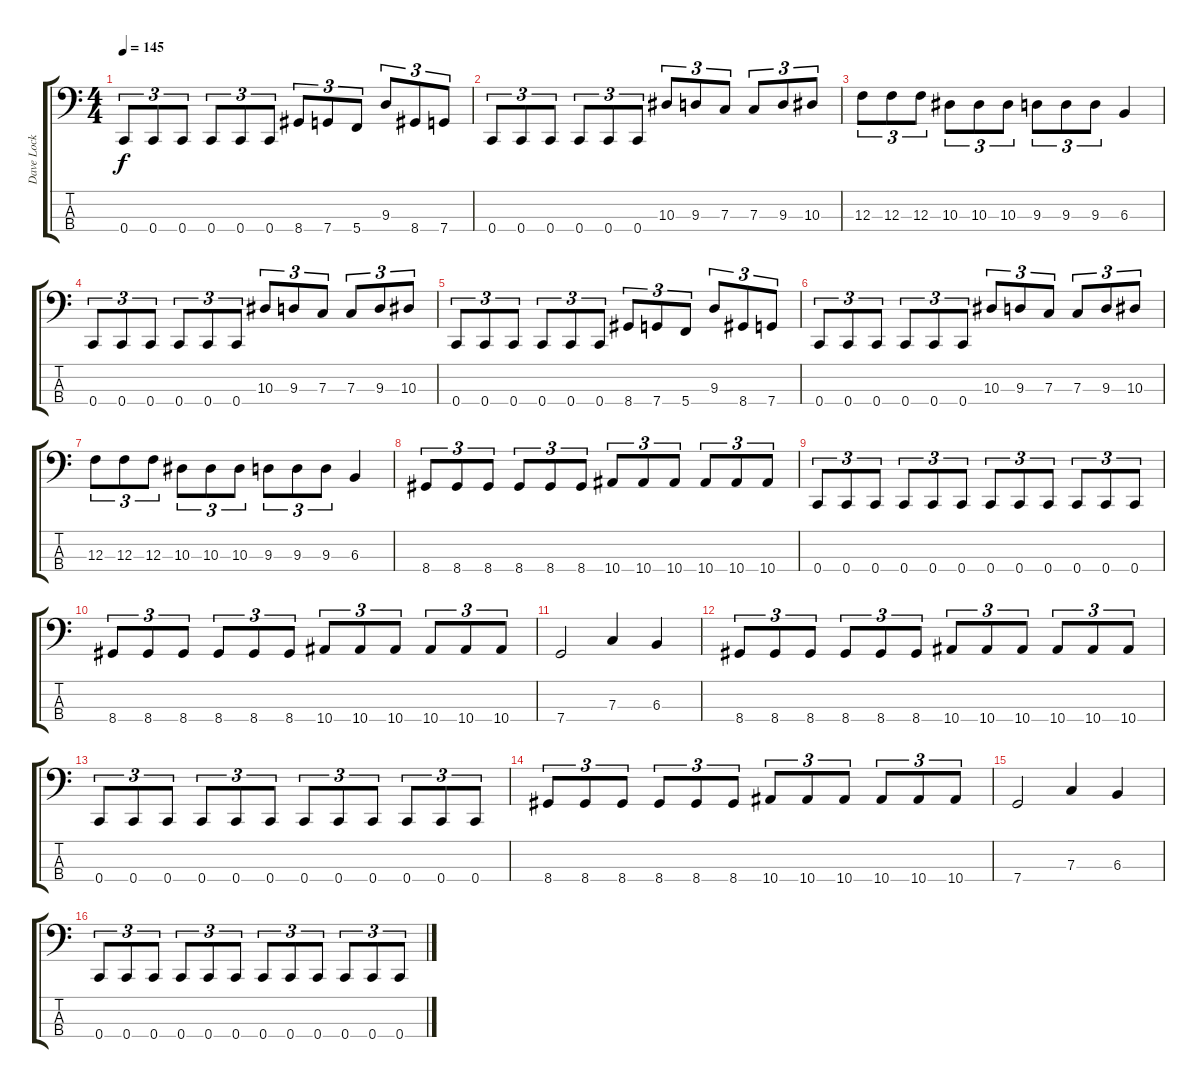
\track ("Dave Lock (Bass)" "Dave Lock ") {instrument electricbasspick}
\staff {score tabs}
\tuning (Eb2 Bb1 F1 C1) {hide}
\ts (4 4)
\tempo 145
\clef f4
\ks c
0.4.8{tu (3 2) dy f} 0.4.8{tu (3 2)} 0.4.8{tu (3 2)} 0.4.8{tu (3 2)} 0.4.8{tu (3 2)} 0.4.8{tu (3 2)} 8.4.8{tu (3 2)} 7.4.8{tu (3 2)} 5.4.8{tu (3 2)} 9.3.8{tu (3 2)} 8.4.8{tu (3 2)} 7.4.8{tu (3 2)} |
0.4.8{tu (3 2)} 0.4.8{tu (3 2)} 0.4.8{tu (3 2)} 0.4.8{tu (3 2)} 0.4.8{tu (3 2)} 0.4.8{tu (3 2)} 10.3.8{tu (3 2)} 9.3.8{tu (3 2)} 7.3.8{tu (3 2)} 7.3.8{tu (3 2)} 9.3.8{tu (3 2)} 10.3.8{tu (3 2)} |
12.3.8{tu (3 2)} 12.3.8{tu (3 2)} 12.3.8{tu (3 2)} 10.3.8{tu (3 2)} 10.3.8{tu (3 2)} 10.3.8{tu (3 2)} 9.3.8{tu (3 2)} 9.3.8{tu (3 2)} 9.3.8{tu (3 2)} 6.3.4 |
0.4.8{tu (3 2)} 0.4.8{tu (3 2)} 0.4.8{tu (3 2)} 0.4.8{tu (3 2)} 0.4.8{tu (3 2)} 0.4.8{tu (3 2)} 10.3.8{tu (3 2)} 9.3.8{tu (3 2)} 7.3.8{tu (3 2)} 7.3.8{tu (3 2)} 9.3.8{tu (3 2)} 10.3.8{tu (3 2)} |
0.4.8{tu (3 2)} 0.4.8{tu (3 2)} 0.4.8{tu (3 2)} 0.4.8{tu (3 2)} 0.4.8{tu (3 2)} 0.4.8{tu (3 2)} 8.4.8{tu (3 2)} 7.4.8{tu (3 2)} 5.4.8{tu (3 2)} 9.3.8{tu (3 2)} 8.4.8{tu (3 2)} 7.4.8{tu (3 2)} |
0.4.8{tu (3 2)} 0.4.8{tu (3 2)} 0.4.8{tu (3 2)} 0.4.8{tu (3 2)} 0.4.8{tu (3 2)} 0.4.8{tu (3 2)} 10.3.8{tu (3 2)} 9.3.8{tu (3 2)} 7.3.8{tu (3 2)} 7.3.8{tu (3 2)} 9.3.8{tu (3 2)} 10.3.8{tu (3 2)} |
12.3.8{tu (3 2)} 12.3.8{tu (3 2)} 12.3.8{tu (3 2)} 10.3.8{tu (3 2)} 10.3.8{tu (3 2)} 10.3.8{tu (3 2)} 9.3.8{tu (3 2)} 9.3.8{tu (3 2)} 9.3.8{tu (3 2)} 6.3.4 |
8.4.8{tu (3 2)} 8.4.8{tu (3 2)} 8.4.8{tu (3 2)} 8.4.8{tu (3 2)} 8.4.8{tu (3 2)} 8.4.8{tu (3 2)} 10.4.8{tu (3 2)} 10.4.8{tu (3 2)} 10.4.8{tu (3 2)} 10.4.8{tu (3 2)} 10.4.8{tu (3 2)} 10.4.8{tu (3 2)} |
0.4.8{tu (3 2)} 0.4.8{tu (3 2)} 0.4.8{tu (3 2)} 0.4.8{tu (3 2)} 0.4.8{tu (3 2)} 0.4.8{tu (3 2)} 0.4.8{tu (3 2)} 0.4.8{tu (3 2)} 0.4.8{tu (3 2)} 0.4.8{tu (3 2)} 0.4.8{tu (3 2)} 0.4.8{tu (3 2)} |
8.4.8{tu (3 2)} 8.4.8{tu (3 2)} 8.4.8{tu (3 2)} 8.4.8{tu (3 2)} 8.4.8{tu (3 2)} 8.4.8{tu (3 2)} 10.4.8{tu (3 2)} 10.4.8{tu (3 2)} 10.4.8{tu (3 2)} 10.4.8{tu (3 2)} 10.4.8{tu (3 2)} 10.4.8{tu (3 2)} |
7.4.2 7.3.4 6.3.4 |
8.4.8{tu (3 2)} 8.4.8{tu (3 2)} 8.4.8{tu (3 2)} 8.4.8{tu (3 2)} 8.4.8{tu (3 2)} 8.4.8{tu (3 2)} 10.4.8{tu (3 2)} 10.4.8{tu (3 2)} 10.4.8{tu (3 2)} 10.4.8{tu (3 2)} 10.4.8{tu (3 2)} 10.4.8{tu (3 2)} |
0.4.8{tu (3 2)} 0.4.8{tu (3 2)} 0.4.8{tu (3 2)} 0.4.8{tu (3 2)} 0.4.8{tu (3 2)} 0.4.8{tu (3 2)} 0.4.8{tu (3 2)} 0.4.8{tu (3 2)} 0.4.8{tu (3 2)} 0.4.8{tu (3 2)} 0.4.8{tu (3 2)} 0.4.8{tu (3 2)} |
8.4.8{tu (3 2)} 8.4.8{tu (3 2)} 8.4.8{tu (3 2)} 8.4.8{tu (3 2)} 8.4.8{tu (3 2)} 8.4.8{tu (3 2)} 10.4.8{tu (3 2)} 10.4.8{tu (3 2)} 10.4.8{tu (3 2)} 10.4.8{tu (3 2)} 10.4.8{tu (3 2)} 10.4.8{tu (3 2)} |
7.4.2 7.3.4 6.3.4 |
0.4.8{tu (3 2)} 0.4.8{tu (3 2)} 0.4.8{tu (3 2)} 0.4.8{tu (3 2)} 0.4.8{tu (3 2)} 0.4.8{tu (3 2)} 0.4.8{tu (3 2)} 0.4.8{tu (3 2)} 0.4.8{tu (3 2)} 0.4.8{tu (3 2)} 0.4.8{tu (3 2)} 0.4.8{tu (3 2)}
